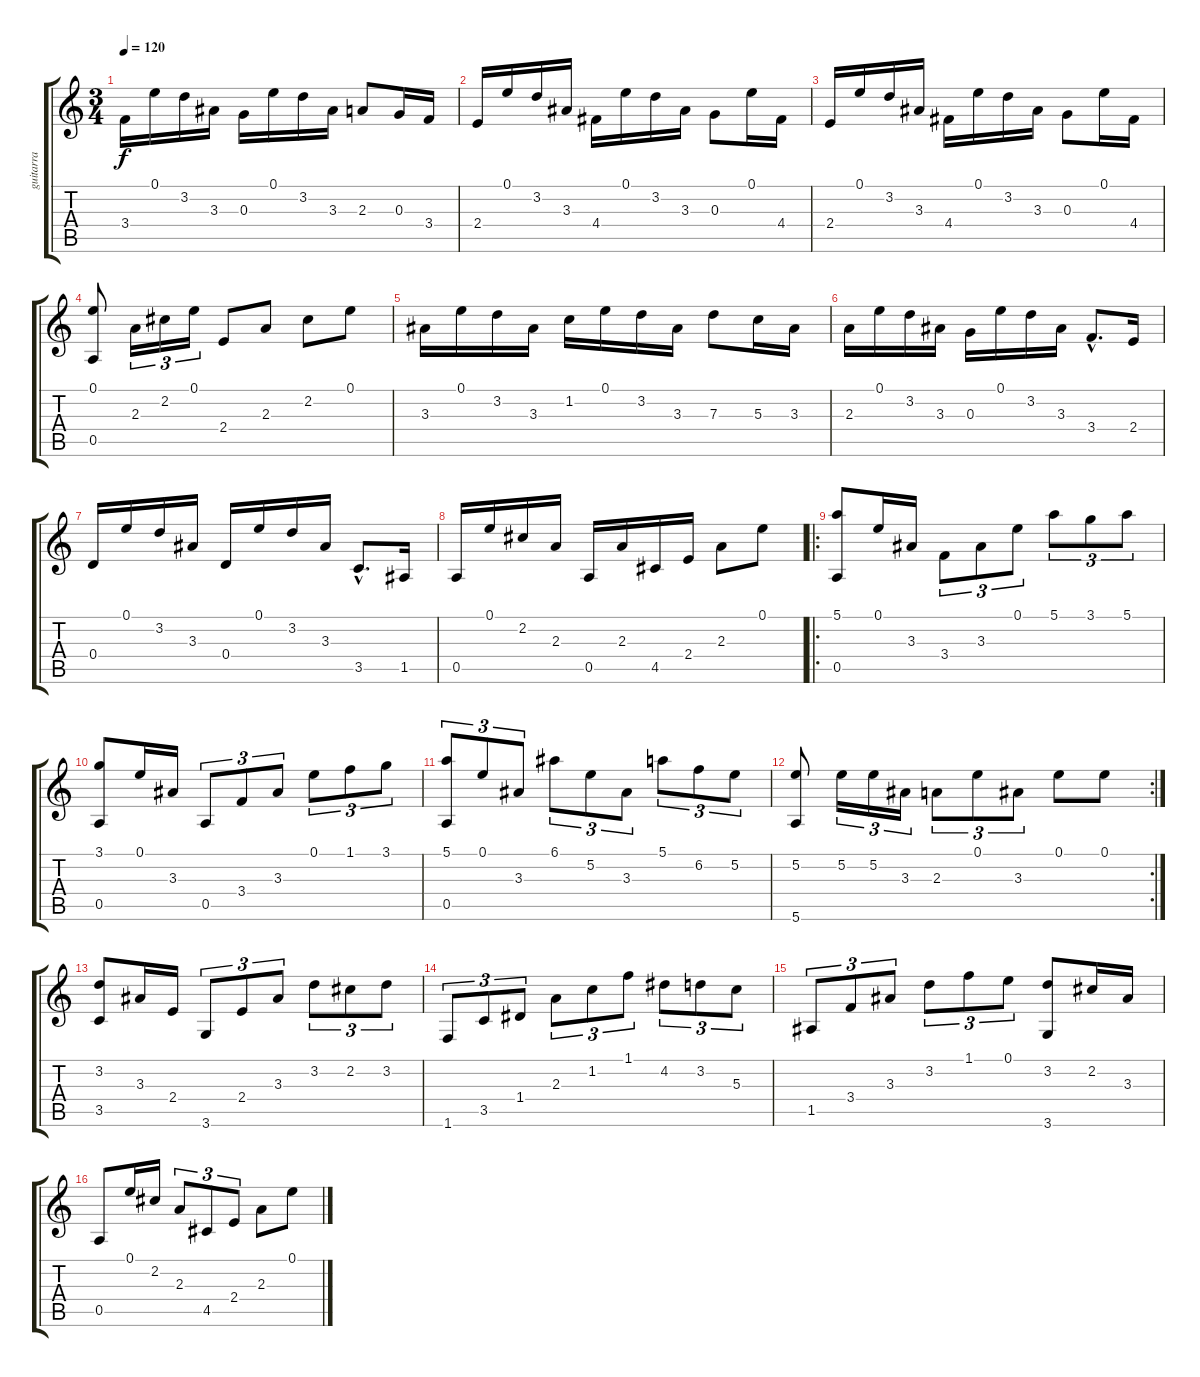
\track ("guitarra" "guitarra") {instrument acousticguitarnylon}
\staff {score tabs}
\tuning (E4 B3 G3 D3 A2 E2) {hide}
\ts (3 4)
\tempo 120
\clef g2
\ks c
3.4.16{dy f} 0.1.16 3.2.16 3.3.16 0.3.16 0.1.16 3.2.16 3.3.16 2.3.8 0.3.16 3.4.16 |
2.4.16 0.1.16 3.2.16 3.3.16 4.4.16 0.1.16 3.2.16 3.3.16 0.3.8 0.1.16 4.4.16 |
2.4.16 0.1.16 3.2.16 3.3.16 4.4.16 0.1.16 3.2.16 3.3.16 0.3.8 0.1.16 4.4.16 |
(0.1 0.5).8 2.3.16{tu (3 2)} 2.2.16{tu (3 2)} 0.1.16{tu (3 2)} 2.4.8 2.3.8 2.2.8 0.1.8 |
3.3.16 0.1.16 3.2.16 3.3.16 1.2.16 0.1.16 3.2.16 3.3.16 7.3.8 5.3.16 3.3.16 |
2.3.16 0.1.16 3.2.16 3.3.16 0.3.16 0.1.16 3.2.16 3.3.16 3.4{hac}.8{d} 2.4.16 |
0.4.16 0.1.16 3.2.16 3.3.16 0.4.16 0.1.16 3.2.16 3.3.16 3.5{hac}.8{d} 1.5.16 |
0.5.16 0.1.16 2.2.16 2.3.16 0.5.16 2.3.16 4.5.16 2.4.16 2.3.8 0.1.8 |
\ro
(5.1 0.5).8 0.1.16 3.3.16 3.4.8{tu (3 2)} 3.3.8{tu (3 2)} 0.1.8{tu (3 2)} 5.1.8{tu (3 2)} 3.1.8{tu (3 2)} 5.1.8{tu (3 2)} |
(3.1 0.5).8 0.1.16 3.3.16 0.5.8{tu (3 2)} 3.4.8{tu (3 2)} 3.3.8{tu (3 2)} 0.1.8{tu (3 2)} 1.1.8{tu (3 2)} 3.1.8{tu (3 2)} |
(5.1 0.5).8{tu (3 2)} 0.1.8{tu (3 2)} 3.3.8{tu (3 2)} 6.1.8{tu (3 2)} 5.2.8{tu (3 2)} 3.3.8{tu (3 2)} 5.1.8{tu (3 2)} 6.2.8{tu (3 2)} 5.2.8{tu (3 2)} |
\rc 2
(5.2 5.6).8 5.2.16{tu (3 2)} 5.2.16{tu (3 2)} 3.3.16{tu (3 2)} 2.3.8{tu (3 2)} 0.1.8{tu (3 2)} 3.3.8{tu (3 2)} 0.1.8 0.1.8 |
(3.2 3.5).8 3.3.16 2.4.16 3.6.8{tu (3 2)} 2.4.8{tu (3 2)} 3.3.8{tu (3 2)} 3.2.8{tu (3 2)} 2.2.8{tu (3 2)} 3.2.8{tu (3 2)} |
1.6.8{tu (3 2)} 3.5.8{tu (3 2)} 1.4.8{tu (3 2)} 2.3.8{tu (3 2)} 1.2.8{tu (3 2)} 1.1.8{tu (3 2)} 4.2.8{tu (3 2)} 3.2.8{tu (3 2)} 5.3.8{tu (3 2)} |
1.5.8{tu (3 2)} 3.4.8{tu (3 2)} 3.3.8{tu (3 2)} 3.2.8{tu (3 2)} 1.1.8{tu (3 2)} 0.1.8{tu (3 2)} (3.2 3.6).8 2.2.16 3.3.16 |
0.5.8 0.1.16 2.2.16 2.3.8{tu (3 2)} 4.5.8{tu (3 2)} 2.4.8{tu (3 2)} 2.3.8 0.1.8
